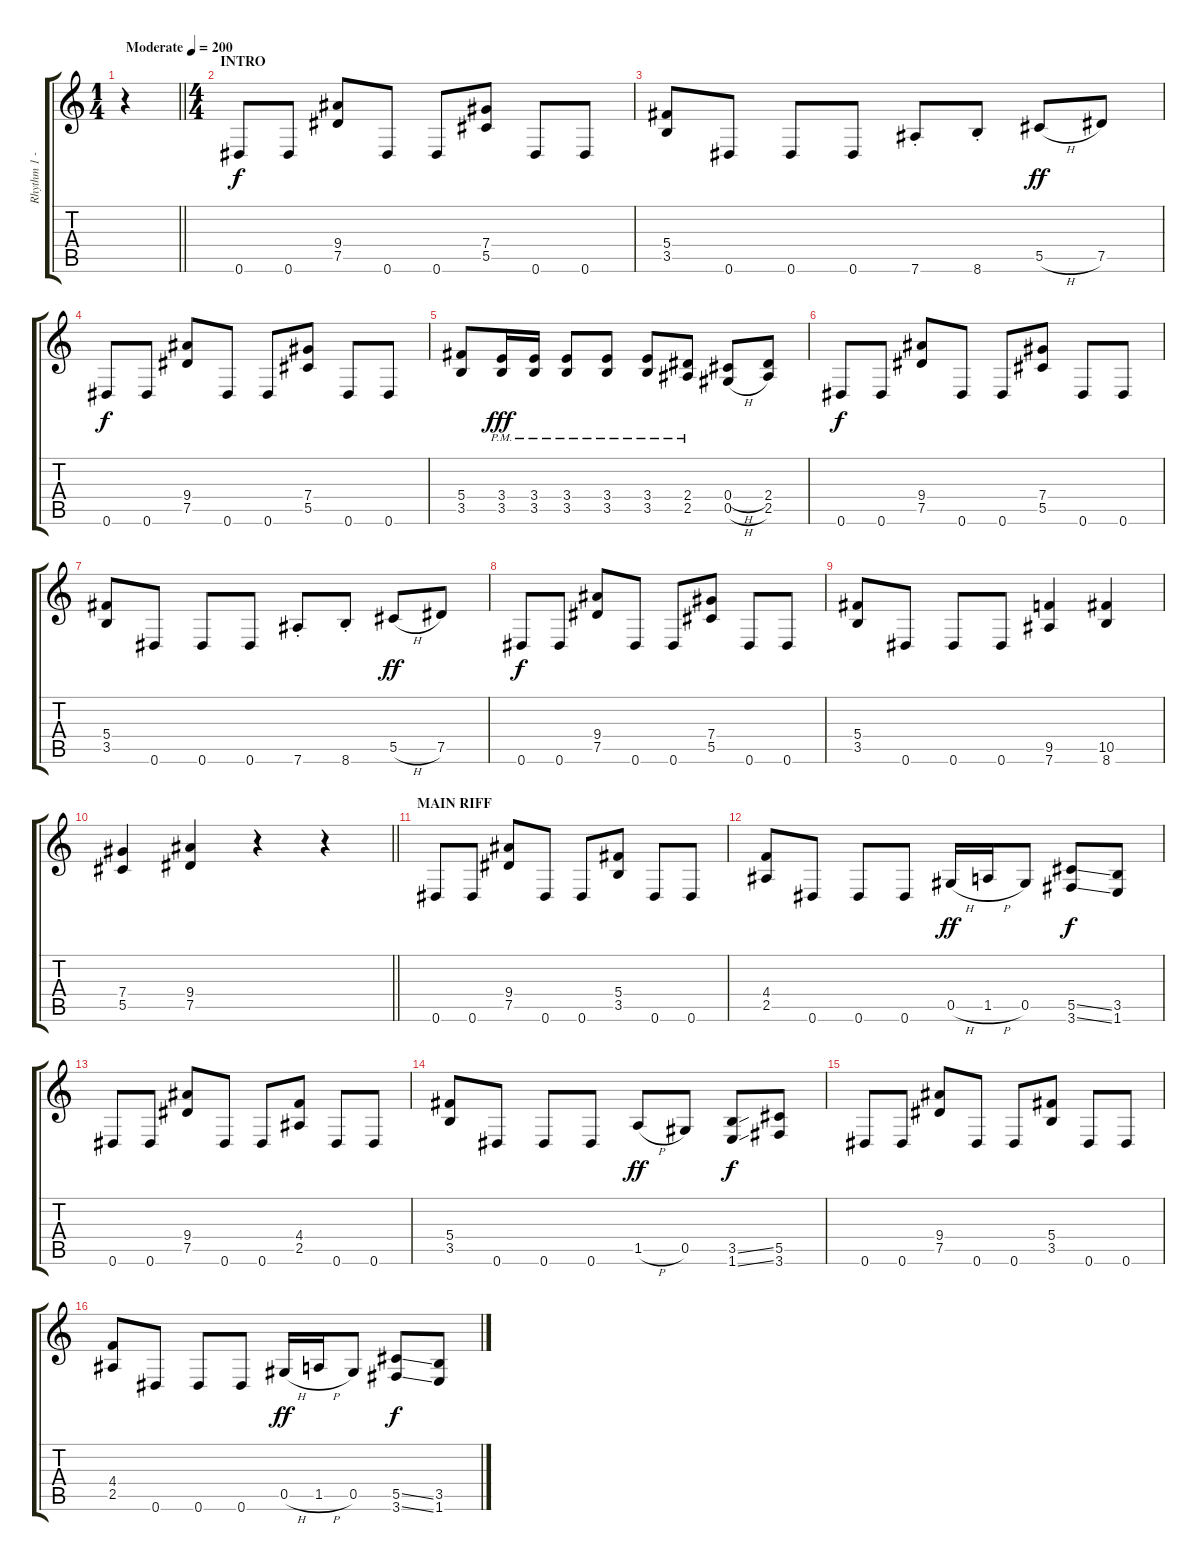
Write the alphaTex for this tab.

\track ("Rhythm 1 - Ronny Dorian" "Rhythm 1 -") {instrument distortionguitar}
\staff {score tabs}
\tuning (Eb4 Bb3 Gb3 Db3 Ab2 Eb2) {hide}
\ts (1 4)
\tempo (200 "Moderate")
\clef g2
\barLineRight lightlight
\ks c
r.4{dy f instrument distortionguitar} |
\ts (4 4)
\section ("" "INTRO")
0.6.8 0.6.8 (9.4 7.5).8 0.6.8 0.6.8 (7.4 5.5).8 0.6.8 0.6.8 |
(5.4 3.5).8 0.6.8 0.6.8 0.6.8 7.6{st}.8 8.6{st}.8 5.5{h}.8{dy ff} 7.5.8 |
0.6.8{dy f} 0.6.8 (9.4 7.5).8 0.6.8 0.6.8 (7.4 5.5).8 0.6.8 0.6.8 |
(5.4 3.5).8 (3.4{pm} 3.5{pm}).16{dy fff} (3.4{pm} 3.5{pm}).16 (3.4{pm} 3.5{pm}).8 (3.4{pm} 3.5{pm}).8 (3.4{pm} 3.5{pm}).8 (2.4{pm} 2.5{pm}).8 (0.4{h} 0.5{h}).8 (2.4 2.5).8 |
0.6.8{dy f} 0.6.8 (9.4 7.5).8 0.6.8 0.6.8 (7.4 5.5).8 0.6.8 0.6.8 |
(5.4 3.5).8 0.6.8 0.6.8 0.6.8 7.6{st}.8 8.6{st}.8 5.5{h}.8{dy ff} 7.5.8 |
0.6.8{dy f} 0.6.8 (9.4 7.5).8 0.6.8 0.6.8 (7.4 5.5).8 0.6.8 0.6.8 |
(5.4 3.5).8 0.6.8 0.6.8 0.6.8 (9.5 7.6).4 (10.5 8.6).4 |
\barLineRight lightlight
(7.4 5.5).4 (9.4 7.5).4 r.4 r.4 |
\section ("" "MAIN RIFF")
0.6.8 0.6.8 (9.4 7.5).8 0.6.8 0.6.8 (5.4 3.5).8 0.6.8 0.6.8 |
(4.4 2.5).8 0.6.8 0.6.8 0.6.8 0.5{h}.16{dy ff} 1.5{h}.16 0.5.8 (5.5{ss} 3.6{ss}).8{dy f} (3.5 1.6).8 |
0.6.8 0.6.8 (9.4 7.5).8 0.6.8 0.6.8 (4.4 2.5).8 0.6.8 0.6.8 |
(5.4 3.5).8 0.6.8 0.6.8 0.6.8 1.5{h}.8{dy ff} 0.5.8 (3.5{ss} 1.6{ss}).8{dy f} (5.5 3.6).8 |
0.6.8 0.6.8 (9.4 7.5).8 0.6.8 0.6.8 (5.4 3.5).8 0.6.8 0.6.8 |
(4.4 2.5).8 0.6.8 0.6.8 0.6.8 0.5{h}.16{dy ff} 1.5{h}.16 0.5.8 (5.5{ss} 3.6{ss}).8{dy f} (3.5 1.6).8
